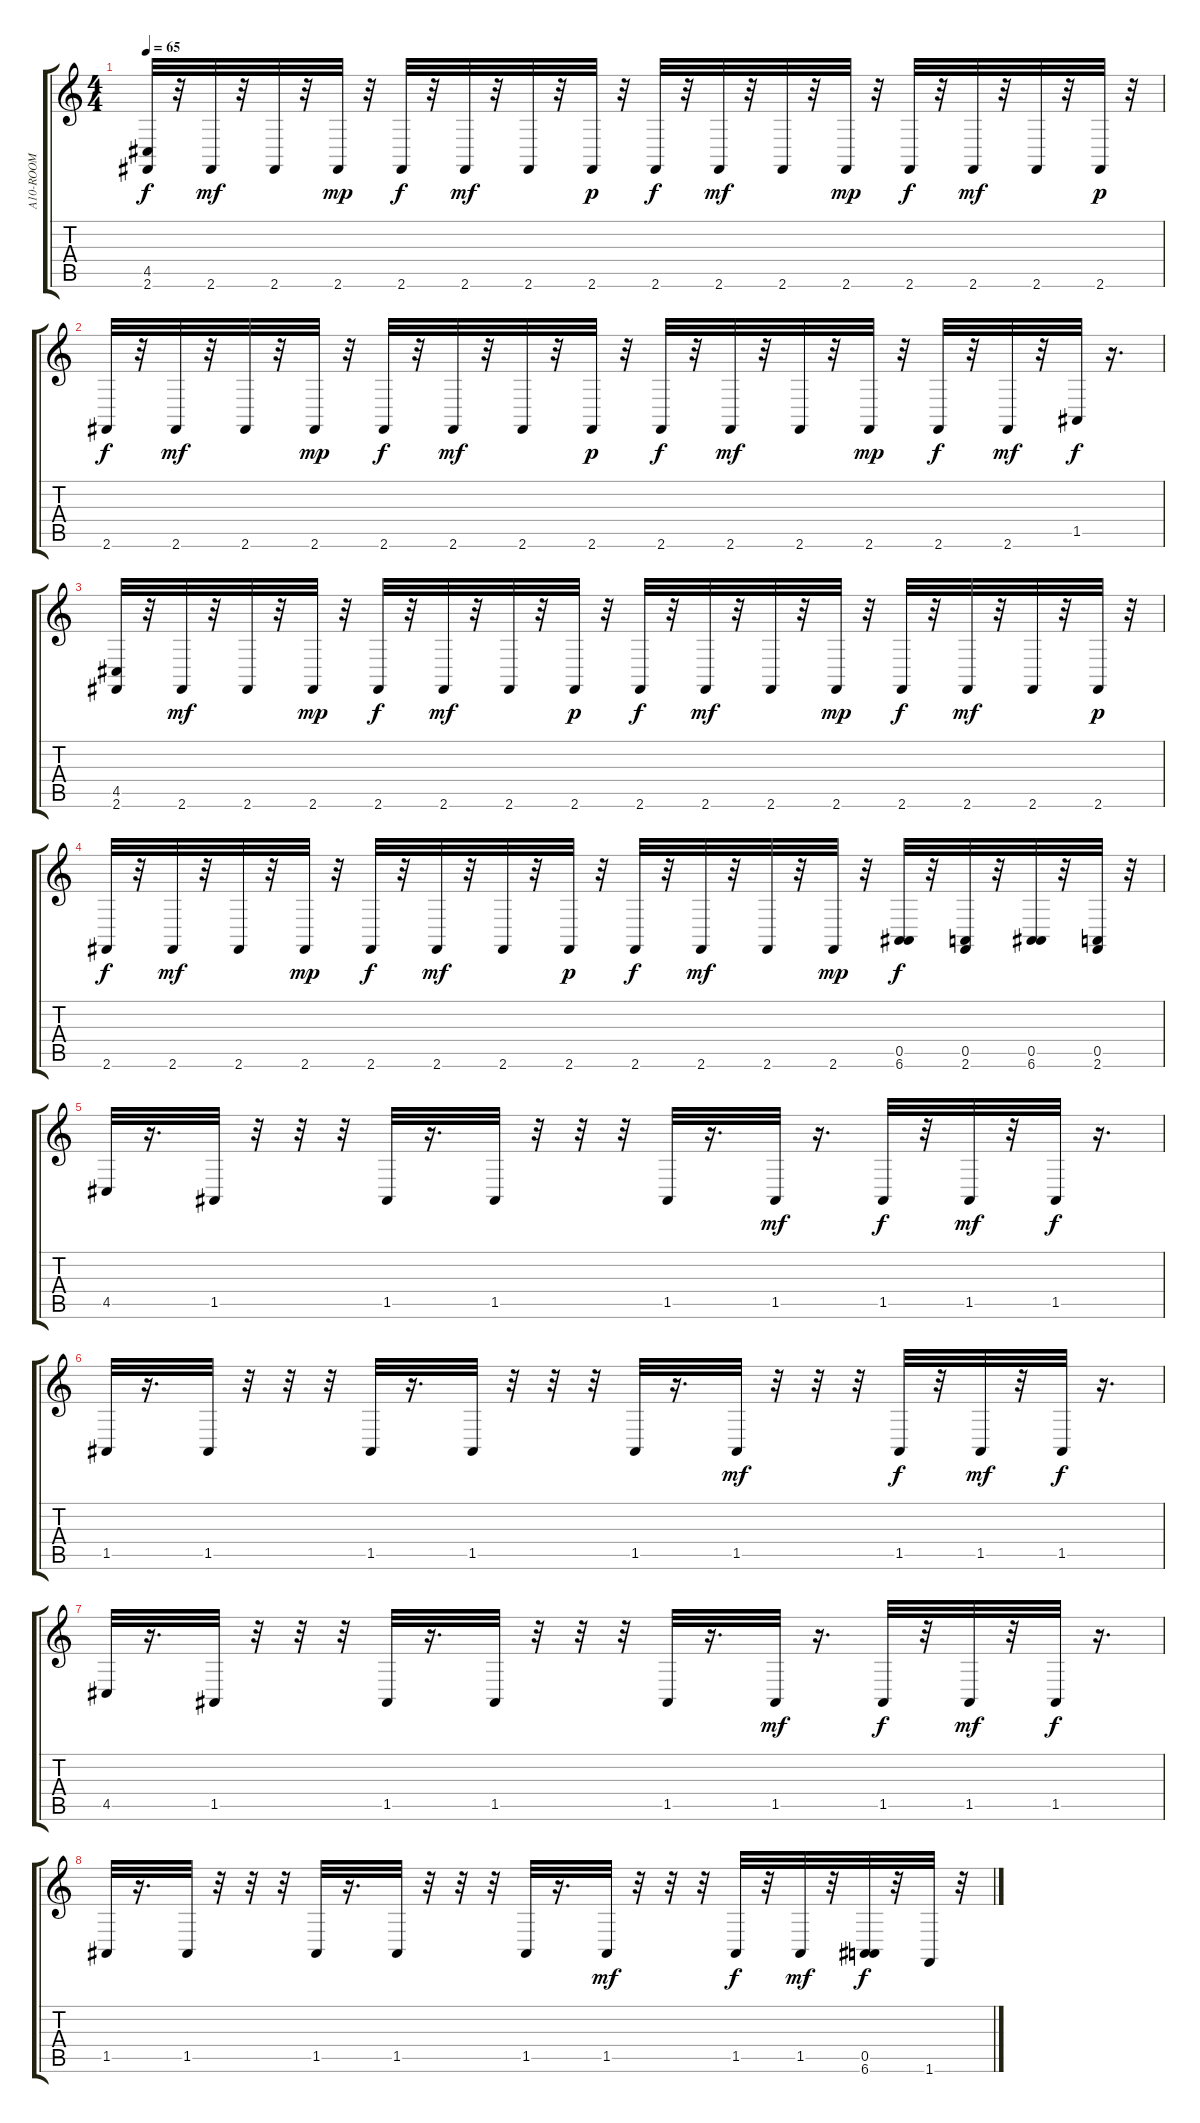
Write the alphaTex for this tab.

\track ("A10-ROOM        " "A10-ROOM  ") {instrument celesta}
\staff {score tabs}
\tuning (E4 B3 G3 D3 A2 E2) {hide}
\ts (4 4)
\tempo 65
\clef g2
\ks c
(4.5 2.6).32{dy f} r.32 2.6.32{dy mf} r.32 2.6.32 r.32 2.6.32{dy mp} r.32 2.6.32{dy f} r.32 2.6.32{dy mf} r.32 2.6.32 r.32 2.6.32{dy p} r.32 2.6.32{dy f} r.32 2.6.32{dy mf} r.32 2.6.32 r.32 2.6.32{dy mp} r.32 2.6.32{dy f} r.32 2.6.32{dy mf} r.32 2.6.32 r.32 2.6.32{dy p} r.32 |
2.6.32{dy f} r.32 2.6.32{dy mf} r.32 2.6.32 r.32 2.6.32{dy mp} r.32 2.6.32{dy f} r.32 2.6.32{dy mf} r.32 2.6.32 r.32 2.6.32{dy p} r.32 2.6.32{dy f} r.32 2.6.32{dy mf} r.32 2.6.32 r.32 2.6.32{dy mp} r.32 2.6.32{dy f} r.32 2.6.32{dy mf} r.32 1.5.32{dy f} r.16{d} |
(4.5 2.6).32 r.32 2.6.32{dy mf} r.32 2.6.32 r.32 2.6.32{dy mp} r.32 2.6.32{dy f} r.32 2.6.32{dy mf} r.32 2.6.32 r.32 2.6.32{dy p} r.32 2.6.32{dy f} r.32 2.6.32{dy mf} r.32 2.6.32 r.32 2.6.32{dy mp} r.32 2.6.32{dy f} r.32 2.6.32{dy mf} r.32 2.6.32 r.32 2.6.32{dy p} r.32 |
2.6.32{dy f} r.32 2.6.32{dy mf} r.32 2.6.32 r.32 2.6.32{dy mp} r.32 2.6.32{dy f} r.32 2.6.32{dy mf} r.32 2.6.32 r.32 2.6.32{dy p} r.32 2.6.32{dy f} r.32 2.6.32{dy mf} r.32 2.6.32 r.32 2.6.32{dy mp} r.32 (0.5 6.6).32{dy f} r.32 (0.5 2.6).32 r.32 (0.5 6.6).32 r.32 (0.5 2.6).32 r.32 |
4.5.32 r.16{d} 1.5.32 r.32 r.32 r.32 1.5.32 r.16{d} 1.5.32 r.32 r.32 r.32 1.5.32 r.16{d} 1.5.32{dy mf} r.16{d} 1.5.32{dy f} r.32 1.5.32{dy mf} r.32 1.5.32{dy f} r.16{d} |
1.5.32 r.16{d} 1.5.32 r.32 r.32 r.32 1.5.32 r.16{d} 1.5.32 r.32 r.32 r.32 1.5.32 r.16{d} 1.5.32{dy mf} r.32 r.32 r.32 1.5.32{dy f} r.32 1.5.32{dy mf} r.32 1.5.32{dy f} r.16{d} |
4.5.32 r.16{d} 1.5.32 r.32 r.32 r.32 1.5.32 r.16{d} 1.5.32 r.32 r.32 r.32 1.5.32 r.16{d} 1.5.32{dy mf} r.16{d} 1.5.32{dy f} r.32 1.5.32{dy mf} r.32 1.5.32{dy f} r.16{d} |
1.5.32 r.16{d} 1.5.32 r.32 r.32 r.32 1.5.32 r.16{d} 1.5.32 r.32 r.32 r.32 1.5.32 r.16{d} 1.5.32{dy mf} r.32 r.32 r.32 1.5.32{dy f} r.32 1.5.32{dy mf} r.32 (0.5 6.6).32{dy f} r.32 1.6.32 r.32
